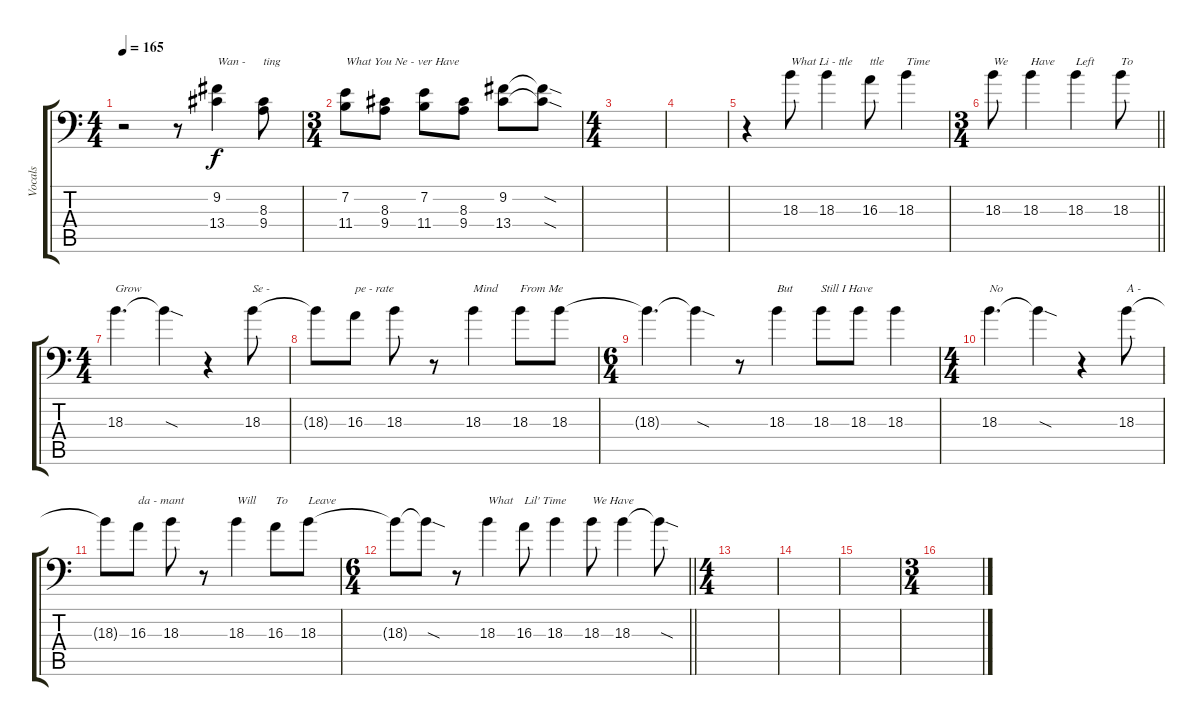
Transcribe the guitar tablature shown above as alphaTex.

\track ("Vocals" "Vocals") {instrument bassoon}
\staff {score tabs}
\tuning (D4 A3 F3 C3 G2 A1) {hide}
\ts (4 4)
\tempo 165
\clef f4
\ks c
r.2{dy f} r.8 (9.2 13.4).4{txt "Wan - "} (8.3 9.4).8{txt "ting"} |
\ts (3 4)
(7.2 11.4).8{txt "What You Ne - ver Have"} (8.3 9.4).8 (7.2 11.4).8 (8.3 9.4).8 (9.2 13.4).8 (9.2{sod t} 13.4{sod t}).8 |
\ts (4 4)
|
|
r.4 18.3.8{txt "What Li - ttle"} 18.3.4 16.3.8{txt "ttle"} 18.3.4{txt "Time"} |
\ts (3 4)
\barLineRight lightlight
18.3.8{txt "We "} 18.3.4{txt "Have"} 18.3.4{txt "Left"} 18.3.8{txt "To"} |
\ts (4 4)
\section ("" "")
18.3.4{d txt "Grow"} 18.3{sod t}.4 r.4 18.3.8{txt "Se - "} |
18.3{t}.8 16.3.8{txt "pe - rate"} 18.3.8 r.8 18.3.4{txt "Mind"} 18.3.8{txt "From Me"} 18.3.8 |
\ts (6 4)
18.3{t}.4{d} 18.3{sod t}.4 r.8 18.3.4{txt "But"} 18.3.8{txt "Still I Have"} 18.3.8 18.3.4 |
\ts (4 4)
18.3.4{d txt "No"} 18.3{sod t}.4 r.4 18.3.8{txt "A - "} |
18.3{t}.8 16.3.8{txt "da - mant"} 18.3.8 r.8 18.3.4{txt "Will"} 16.3.8{txt "To"} 18.3.8{txt "Leave"} |
\ts (6 4)
\barLineRight lightlight
18.3{t}.8 18.3{sod t}.8 r.8 18.3.4{txt "What"} 16.3.8{txt "Lil' Time"} 18.3.4 18.3.8{txt "We Have"} 18.3.4 18.3{sod t}.8 |
\ts (4 4)
\section ("" "")
|
|
|
\ts (3 4)
